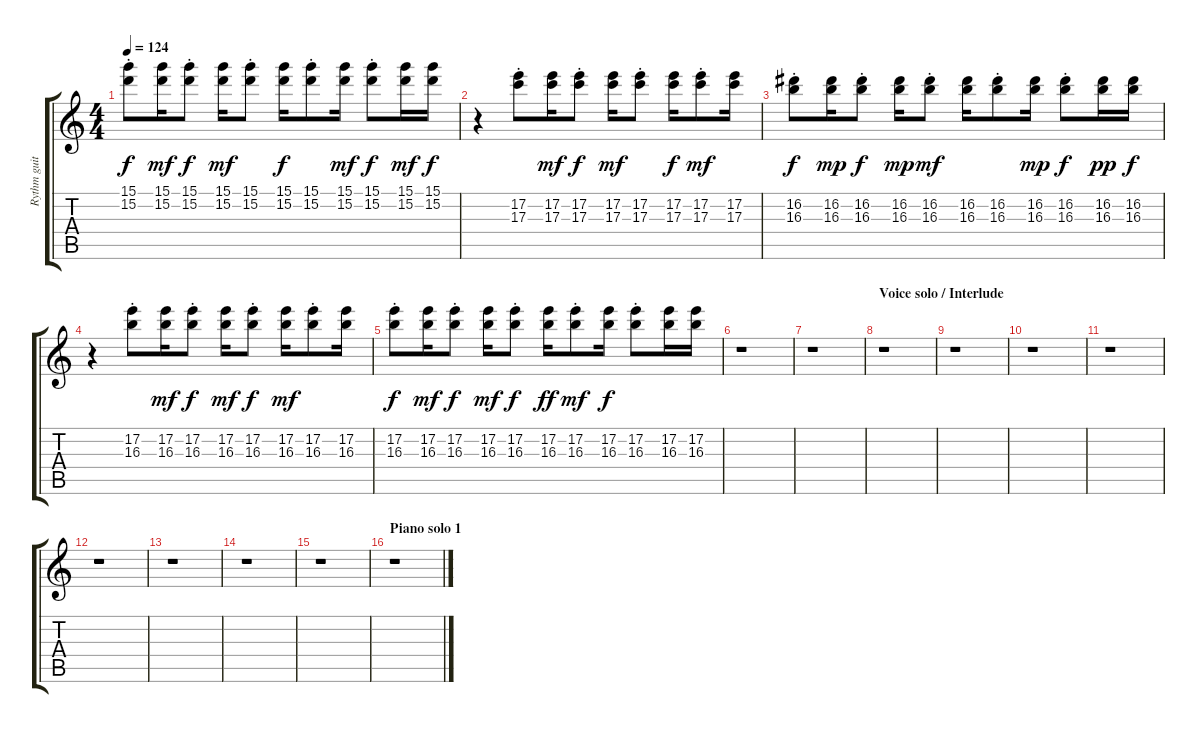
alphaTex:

\track ("Rythm guitar" "Rythm guit") {instrument electricguitarmuted}
\staff {score tabs}
\tuning (E4 B3 G3 D3 A2 E2) {hide}
\ts (4 4)
\tempo 124
\clef g2
\ks c
(15.1{st} 15.2).8{dy f} (15.1 15.2).16{dy mf} (15.1{st} 15.2).8{dy f} (15.1 15.2).16{dy mf} (15.1{st} 15.2).8 (15.1 15.2).16{dy f} (15.1{st} 15.2).8 (15.1 15.2).16{dy mf} (15.1{st} 15.2).8{dy f} (15.1 15.2).16{dy mf} (15.1 15.2).16{dy f} |
r.4 (17.2{st} 17.3).8 (17.2 17.3).16{dy mf} (17.2{st} 17.3).8{dy f} (17.2 17.3).16{dy mf} (17.2{st} 17.3).8 (17.2 17.3).16{dy f} (17.2{st} 17.3).8{dy mf} (17.2 17.3).16 |
(16.2{st} 16.3).8{dy f} (16.2 16.3).16{dy mp} (16.2{st} 16.3).8{dy f} (16.2 16.3).16{dy mp} (16.2{st} 16.3).8{dy mf} (16.2 16.3).16 (16.2{st} 16.3).8 (16.2 16.3).16{dy mp} (16.2{st} 16.3).8{dy f} (16.2 16.3).16{dy pp} (16.2 16.3).16{dy f} |
r.4 (17.2{st} 16.3).8 (17.2 16.3).16{dy mf} (17.2{st} 16.3).8{dy f} (17.2 16.3).16{dy mf} (17.2{st} 16.3).8{dy f} (17.2 16.3).16{dy mf} (17.2{st} 16.3).8 (17.2 16.3).16 |
(17.2{st} 16.3).8{dy f} (17.2 16.3).16{dy mf} (17.2{st} 16.3).8{dy f} (17.2 16.3).16{dy mf} (17.2{st} 16.3).8{dy f} (17.2 16.3).16{dy ff} (17.2{st} 16.3).8{dy mf} (17.2 16.3).16{dy f} (17.2{st} 16.3).8 (17.2 16.3).16 (17.2 16.3).16 |
r.1 |
r.1 |
\section ("" "Voice solo / Interlude")
r.1 |
r.1 |
r.1 |
r.1 |
r.1 |
r.1 |
r.1 |
r.1 |
\section ("" "Piano solo 1")
r.1
